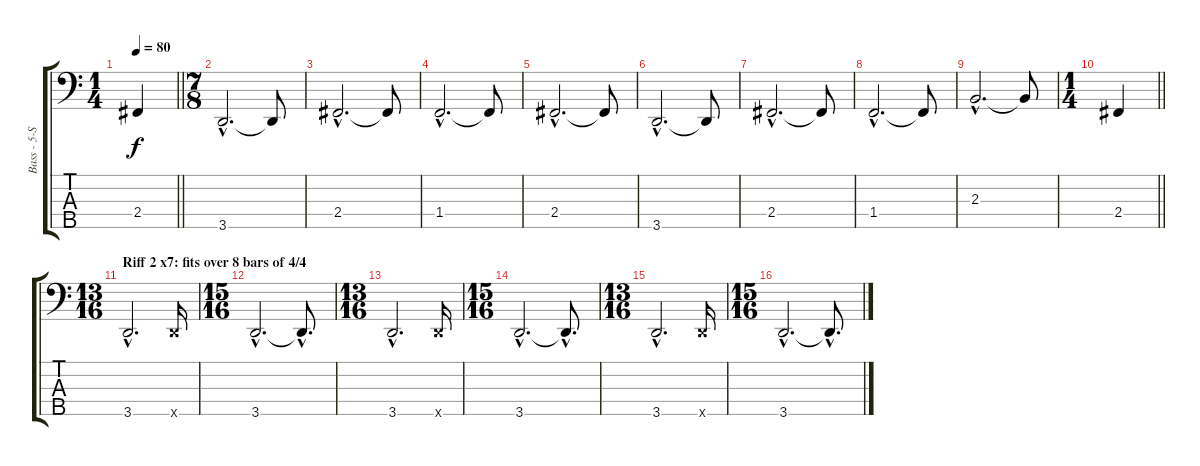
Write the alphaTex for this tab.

\track ("Bass - 5-String B Standard" "Bass - 5-S") {instrument electricbassfinger}
\staff {score tabs}
\tuning (G2 D2 A1 E1 B0) {hide}
\ts (1 4)
\tempo 80
\clef f4
\barLineRight lightlight
\ks c
2.4.4{dy f} |
\ts (7 8)
\section ("" "")
3.5{hac}.2{d} 3.5{t}.8 |
2.4{hac}.2{d} 2.4{t}.8 |
1.4{hac}.2{d} 1.4{t}.8 |
2.4{hac}.2{d} 2.4{t}.8 |
3.5{hac}.2{d} 3.5{t}.8 |
2.4{hac}.2{d} 2.4{t}.8 |
1.4{hac}.2{d} 1.4{t}.8 |
2.3{hac}.2{d} 2.3{t}.8 |
\ts (1 4)
\barLineRight lightlight
2.4.4 |
\ts (13 16)
\section ("" "Riff 2 x7: fits over 8 bars of 4/4")
3.5{hac}.2{d} 3.5{x}.16 |
\ts (15 16)
3.5{hac}.2{d} 3.5{hac t}.8{d} |
\ts (13 16)
3.5{hac}.2{d} 3.5{x}.16 |
\ts (15 16)
3.5{hac}.2{d} 3.5{hac t}.8{d} |
\ts (13 16)
3.5{hac}.2{d} 3.5{x}.16 |
\ts (15 16)
3.5{hac}.2{d} 3.5{hac t}.8{d}
